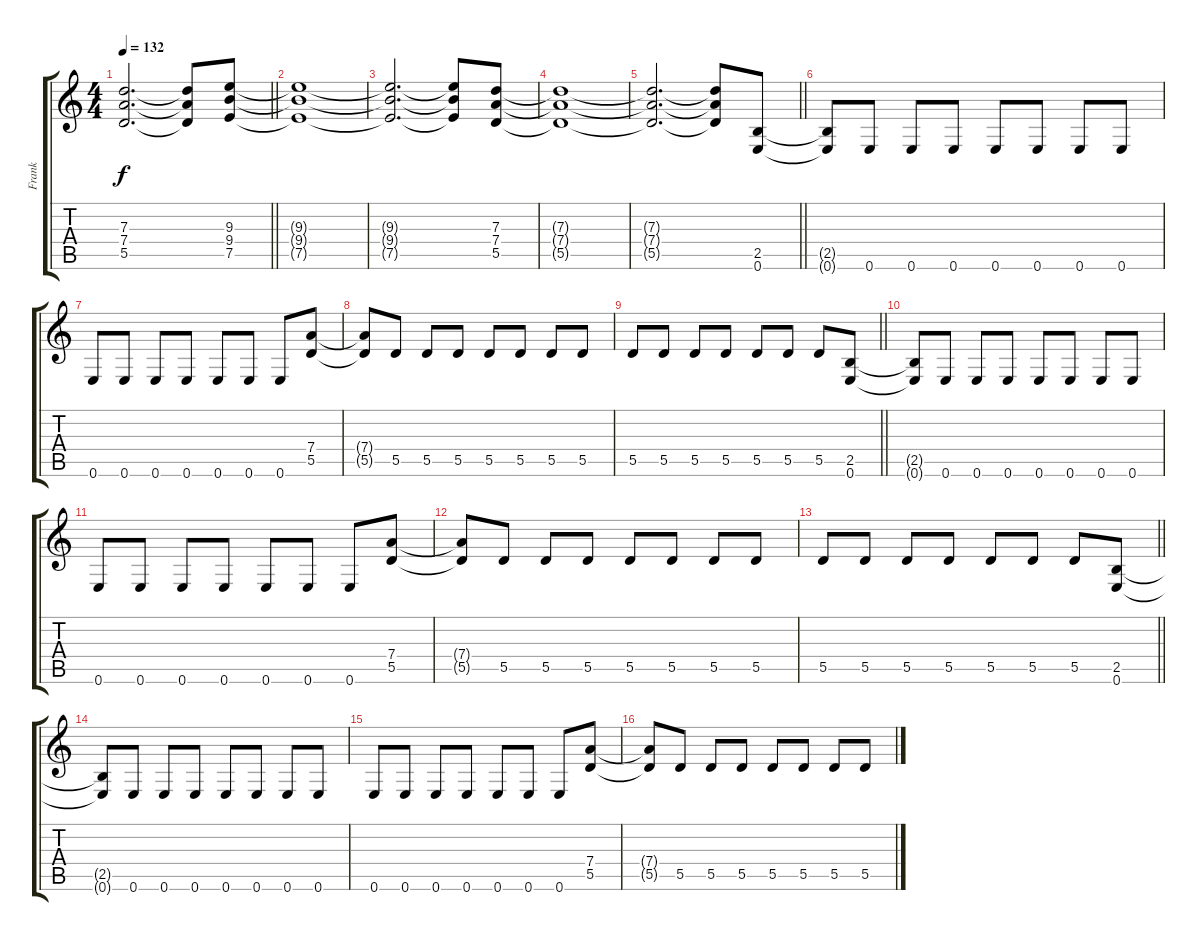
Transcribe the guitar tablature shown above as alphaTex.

\track ("Frank" "Frank") {instrument distortionguitar}
\staff {score tabs}
\tuning (E4 B3 G3 D3 A2 E2) {hide}
\ts (4 4)
\tempo 132
\clef g2
\barLineRight lightlight
\ks c
(7.3{t} 7.4{t} 5.5{t}).2{d dy f} (7.3{t} 7.4{t} 5.5{t}).8 (9.3 9.4 7.5).8 |
(9.3{t} 9.4{t} 7.5{t}).1 |
(9.3{t} 9.4{t} 7.5{t}).2{d} (9.3{t} 9.4{t} 7.5{t}).8 (7.3 7.4 5.5).8 |
(7.3{t} 7.4{t} 5.5{t}).1 |
\barLineRight lightlight
(7.3{t} 7.4{t} 5.5{t}).2{d} (7.3{t} 7.4{t} 5.5{t}).8 (2.5 0.6).8 |
(2.5{t} 0.6{t}).8 0.6.8 0.6.8 0.6.8 0.6.8 0.6.8 0.6.8 0.6.8 |
0.6.8 0.6.8 0.6.8 0.6.8 0.6.8 0.6.8 0.6.8 (7.4 5.5).8 |
(7.4{t} 5.5{t}).8 5.5.8 5.5.8 5.5.8 5.5.8 5.5.8 5.5.8 5.5.8 |
\barLineRight lightlight
5.5.8 5.5.8 5.5.8 5.5.8 5.5.8 5.5.8 5.5.8 (2.5 0.6).8{volume 9} |
(2.5{t} 0.6{t}).8 0.6.8 0.6.8 0.6.8 0.6.8 0.6.8 0.6.8 0.6.8 |
0.6.8 0.6.8 0.6.8 0.6.8 0.6.8 0.6.8 0.6.8 (7.4 5.5).8 |
(7.4{t} 5.5{t}).8 5.5.8 5.5.8 5.5.8 5.5.8 5.5.8 5.5.8 5.5.8 |
\barLineRight lightlight
5.5.8 5.5.8 5.5.8 5.5.8 5.5.8 5.5.8 5.5.8 (2.5 0.6).8{volume 5} |
(2.5{t} 0.6{t}).8 0.6.8 0.6.8 0.6.8 0.6.8 0.6.8 0.6.8 0.6.8 |
0.6.8 0.6.8 0.6.8 0.6.8 0.6.8 0.6.8 0.6.8 (7.4 5.5).8 |
(7.4{t} 5.5{t}).8 5.5.8 5.5.8 5.5.8 5.5.8 5.5.8 5.5.8 5.5.8
